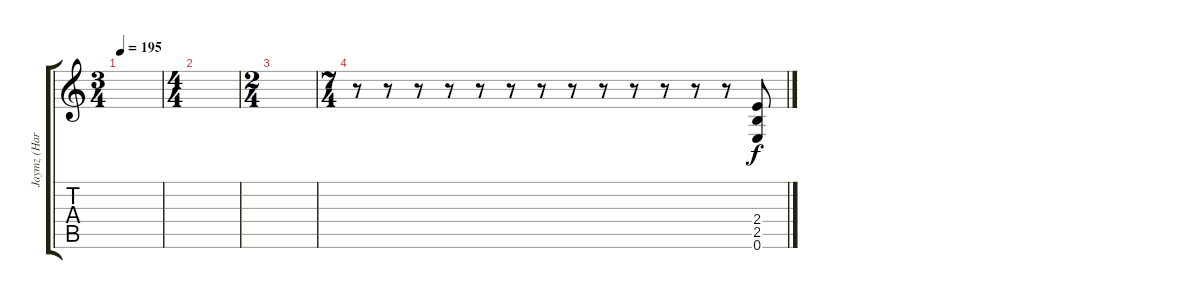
\track ("Jaymz (Harmony)" "Jaymz (Har") {instrument distortionguitar}
\staff {score tabs}
\tuning (E4 B3 G3 D3 A2 E2) {hide}
\ts (3 4)
\tempo 195
\clef g2
\ks c
|
\ts (4 4)
|
\ts (2 4)
|
\ts (7 4)
r.8 r.8 r.8 r.8 r.8 r.8 r.8 r.8 r.8 r.8 r.8 r.8 r.8 (2.4 2.5 0.6).8
